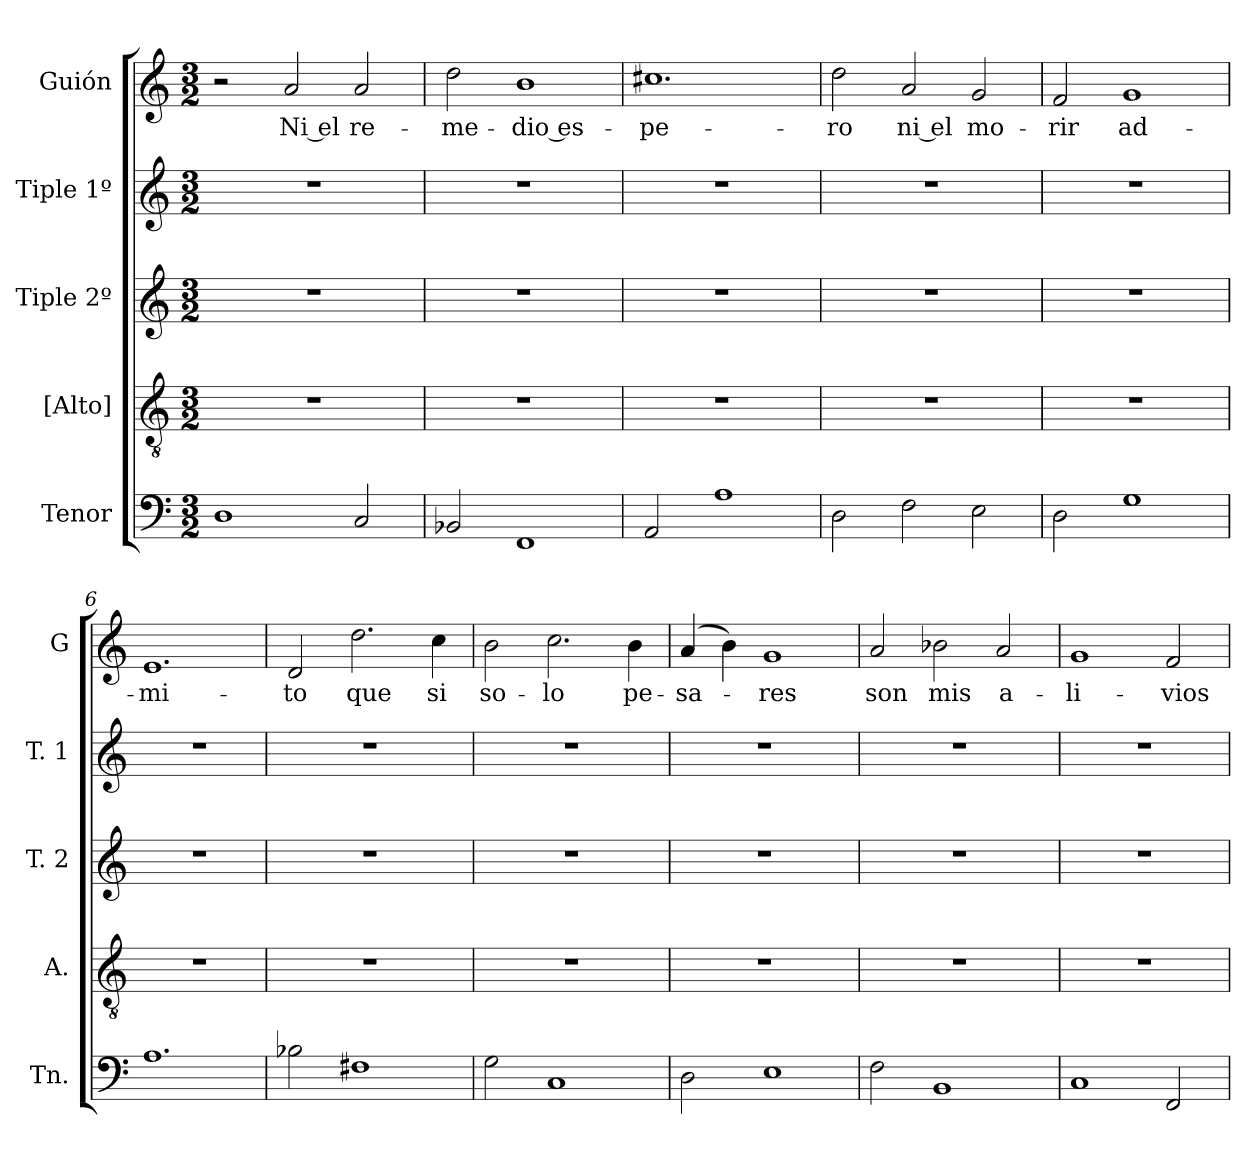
**kern	**kern	**kern	**kern	**kern	**text
*part5	*part4	*part3	*part2	*part1	*part1
*staff5	*staff4	*staff3	*staff2	*staff1	*staff1
*I"Tenor	*I"[Alto]	*I"Tiple 2º	*I"Tiple 1º	*I"Guión	*
*I'Tn.	*I'A.	*I'T. 2	*I'T. 1	*I'G	*
*clefF4	*clefGv2	*clefG2	*clefG2	*clefG2	*
*M3/2	*M3/2	*M3/2	*M3/2	*M3/2	*
=1	=1	=1	=1	=1	=1
1D	1.r	1.r	1.r	2r	.
.	.	.	.	2a	Ni el
2C	.	.	.	2a	re-
=2	=2	=2	=2	=2	=2
2BB-X	1.r	1.r	1.r	2dd	-me-
1FF	.	.	.	1b	-dio es-
=3	=3	=3	=3	=3	=3
2AA	1.r	1.r	1.r	1.cc#X	-pe-
1A	.	.	.	.	.
=4	=4	=4	=4	=4	=4
2D	1.r	1.r	1.r	2dd	-ro
2F	.	.	.	2a	ni el
2E	.	.	.	2g	mo-
=5	=5	=5	=5	=5	=5
2D	1.r	1.r	1.r	2f	-rir
1G	.	.	.	1g	ad-
=6	=6	=6	=6	=6	=6
1.A	1.r	1.r	1.r	1.e	-mi-
=7	=7	=7	=7	=7	=7
2B-X	1.r	1.r	1.r	2d	-to
1F#X	.	.	.	2.dd	que
.	.	.	.	4cc	si
!!LO:LB:g=z
=8	=8	=8	=8	=8	=8
2G	1.r	1.r	1.r	2b	so-
1C	.	.	.	2.cc	-lo
.	.	.	.	4b	pe-
=9	=9	=9	=9	=9	=9
2D	1.r	1.r	1.r	(4a	-sa-
.	.	.	.	4b)	.
1E	.	.	.	1g	-res
=10	=10	=10	=10	=10	=10
2F	1.r	1.r	1.r	2a	son
1BB	.	.	.	2b-X	mis
.	.	.	.	2a	a-
=11	=11	=11	=11	=11	=11
1C	1.r	1.r	1.r	1g	-li-
2FF	.	.	.	2f	-vios
=	=	=	=	=	=
*-	*-	*-	*-	*-	*-
